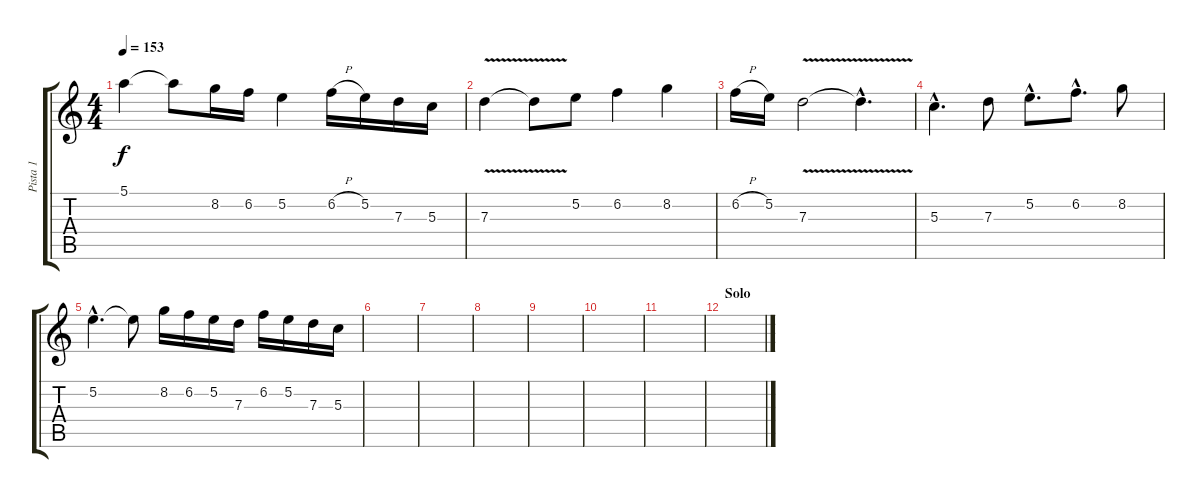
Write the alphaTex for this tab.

\track ("Pista 1" "Pista 1") {instrument overdrivenguitar}
\staff {score tabs}
\tuning (E4 B3 G3 D3 A2 E2) {hide}
\ts (4 4)
\tempo 153
\clef g2
\ks c
5.1.4{dy f} 5.1{t}.8 8.2.16 6.2.16 5.2.4 6.2{h}.16 5.2.16 7.3.16 5.3.16 |
7.3{v}.4 7.3{t}.8 5.2.8 6.2.4 8.2.4 |
6.2{h}.16 5.2.16 7.3{v}.2 7.3{hac t}.4{d} |
5.3{hac}.4{d} 7.3.8 5.2{hac}.8{d} 6.2{hac}.8{d} 8.2.8 |
5.2{hac}.4{d} 5.2{t}.8 8.2.16 6.2.16 5.2.16 7.3.16 6.2.16 5.2.16 7.3.16 5.3.16 |
|
|
|
|
|
|
\section ("" "Solo")
